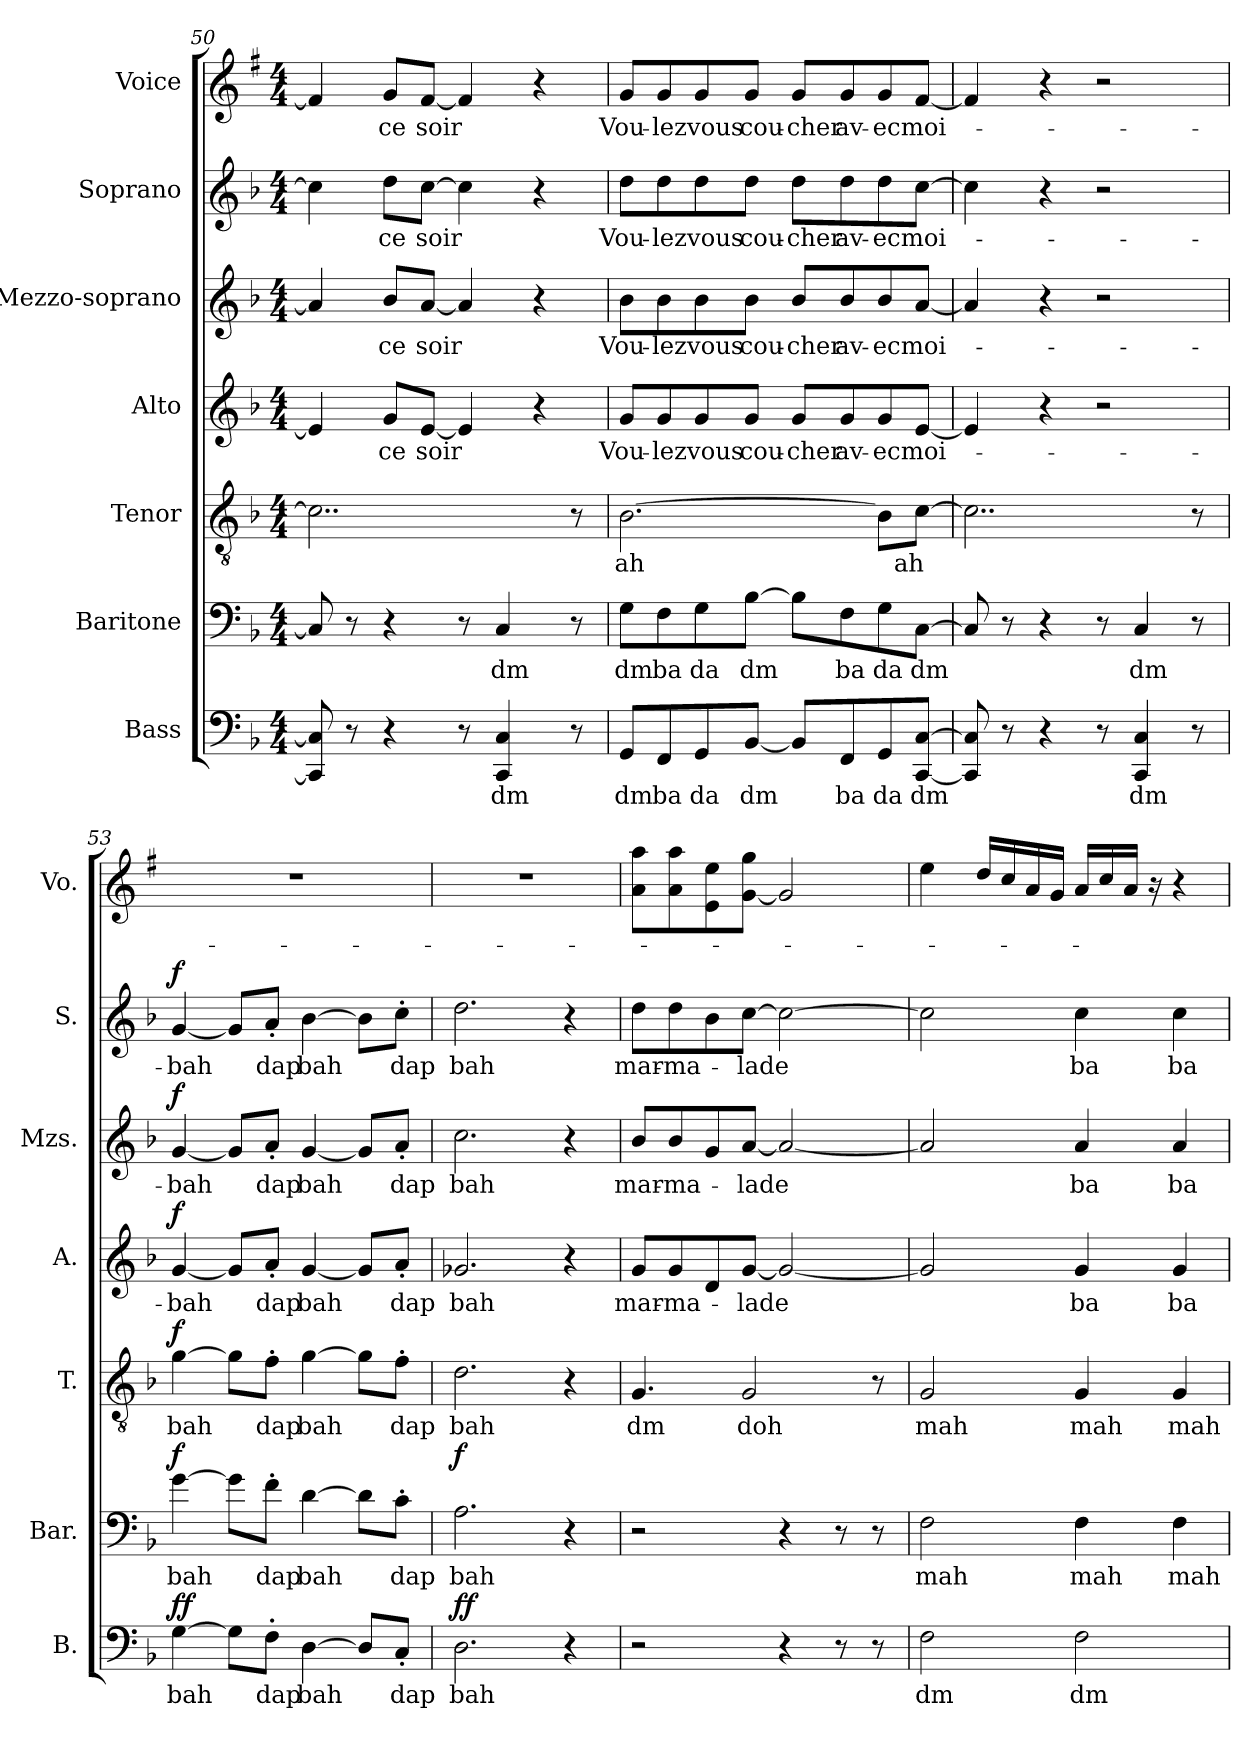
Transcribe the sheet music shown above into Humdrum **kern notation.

**kern	**text	**dynam	**kern	**text	**dynam	**kern	**text	**dynam	**kern	**text	**dynam	**kern	**text	**dynam	**kern	**text	**dynam	**kern	**text
*part7	*part7	*part7	*part6	*part6	*part6	*part5	*part5	*part5	*part4	*part4	*part4	*part3	*part3	*part3	*part2	*part2	*part2	*part1	*part1
*staff7	*staff7	*staff7	*staff6	*staff6	*staff6	*staff5	*staff5	*staff5	*staff4	*staff4	*staff4	*staff3	*staff3	*staff3	*staff2	*staff2	*staff2	*staff1	*staff1
*I"Bass	*	*	*I"Baritone	*	*	*I"Tenor	*	*	*I"Alto	*	*	*I"Mezzo-soprano	*	*	*I"Soprano	*	*	*I"Voice	*
*I'B.	*	*	*I'Bar.	*	*	*I'T.	*	*	*I'A.	*	*	*I'Mzs.	*	*	*I'S.	*	*	*I'Vo.	*
*clefF4	*	*	*clefF4	*	*	*clefGv2	*	*	*clefG2	*	*	*clefG2	*	*	*clefG2	*	*	*clefG2	*
*	*	*	*	*	*	*	*	*	*	*	*	*	*	*	*	*	*	*ITrd1c2	*
*k[b-]	*	*	*k[b-]	*	*	*k[b-]	*	*	*k[b-]	*	*	*k[b-]	*	*	*k[b-]	*	*	*k[b-]	*
*M4/4	*	*	*M4/4	*	*	*M4/4	*	*	*M4/4	*	*	*M4/4	*	*	*M4/4	*	*	*M4/4	*
=50	=50	=50	=50	=50	=50	=50	=50	=50	=50	=50	=50	=50	=50	=50	=50	=50	=50	=50	=50
8CC/] 8C/]	.	.	8C/]	.	.	2..c\]	.	.	4e/]	.	.	4a/]	.	.	4cc\]	.	.	4e/]	.
8r	.	.	8r	.	.	.	.	.	.	.	.	.	.	.	.	.	.	.	.
!	!	!	!	!	!	!	!	!	!	!LO:LY:b	!	!	!LO:LY:b	!	!	!LO:LY:b	!	!	!LO:LY:b
4r	.	.	4r	.	.	.	.	.	8g/L	ce	.	8b-/L	ce	.	8dd\L	ce	.	8f/L	ce
!	!	!	!	!	!	!	!	!	!	!LO:LY:b	!	!	!LO:LY:b	!	!	!LO:LY:b	!	!	!LO:LY:b
.	.	.	.	.	.	.	.	.	[8e/J	soir	.	[8a/J	soir	.	[8cc\J	soir	.	[8e/J	soir
8r	.	.	8r	.	.	.	.	.	4e/]	.	.	4a/]	.	.	4cc\]	.	.	4e/]	.
!	!LO:LY:b	!	!	!LO:LY:b	!	!	!	!	!	!	!	!	!	!	!	!	!	!	!
4CC/ 4C/	dm	.	4C/	dm	.	.	.	.	.	.	.	.	.	.	.	.	.	.	.
.	.	.	.	.	.	.	.	.	4r	.	.	4r	.	.	4r	.	.	4r	.
8r	.	.	8r	.	.	8r	.	.	.	.	.	.	.	.	.	.	.	.	.
=51	=51	=51	=51	=51	=51	=51	=51	=51	=51	=51	=51	=51	=51	=51	=51	=51	=51	=51	=51
!	!LO:LY:b	!	!	!LO:LY:b	!	!	!LO:LY:b	!	!	!LO:LY:b	!	!	!LO:LY:b	!	!	!LO:LY:b	!	!	!LO:LY:b
8GG/L	dm	.	8G\L	dm	.	[2.B-\	ah	.	8g/L	Vou-	.	8b-\L	Vou-	.	8dd\L	Vou-	.	8f/L	Vou-
!	!LO:LY:b	!	!	!LO:LY:b	!	!	!	!	!	!LO:LY:b	!	!	!LO:LY:b	!	!	!LO:LY:b	!	!	!LO:LY:b
8FF/	ba	.	8F\	ba	.	.	.	.	8g/	-lez	.	8b-\	-lez	.	8dd\	-lez	.	8f/	-lez
!	!LO:LY:b	!	!	!LO:LY:b	!	!	!	!	!	!LO:LY:b	!	!	!LO:LY:b	!	!	!LO:LY:b	!	!	!LO:LY:b
8GG/	da	.	8G\	da	.	.	.	.	8g/	vous	.	8b-\	vous	.	8dd\	vous	.	8f/	vous
!	!LO:LY:b	!	!	!LO:LY:b	!	!	!	!	!	!LO:LY:b	!	!	!LO:LY:b	!	!	!LO:LY:b	!	!	!LO:LY:b
[8BB-/J	dm	.	[8B-\J	dm	.	.	.	.	8g/J	cou-	.	8b-\J	cou-	.	8dd\J	cou-	.	8f/J	cou-
!	!	!	!	!	!	!	!	!	!	!LO:LY:b	!	!	!LO:LY:b	!	!	!LO:LY:b	!	!	!LO:LY:b
8BB-/L]	.	.	8B-\L]	.	.	.	.	.	8g/L	-cher	.	8b-/L	-cher	.	8dd\L	-cher	.	8f/L	-cher
!	!LO:LY:b	!	!	!LO:LY:b	!	!	!	!	!	!LO:LY:b	!	!	!LO:LY:b	!	!	!LO:LY:b	!	!	!LO:LY:b
8FF/	ba	.	8F\	ba	.	.	.	.	8g/	av-	.	8b-/	av-	.	8dd\	av-	.	8f/	av-
!	!LO:LY:b	!	!	!LO:LY:b	!	!	!	!	!	!LO:LY:b	!	!	!LO:LY:b	!	!	!LO:LY:b	!	!	!LO:LY:b
8GG/	da	.	8G\	da	.	8B-\L]	.	.	8g/	-ec	.	8b-/	-ec	.	8dd\	-ec	.	8f/	-ec
!	!LO:LY:b	!	!	!LO:LY:b	!	!	!LO:LY:b	!	!	!LO:LY:b	!	!	!LO:LY:b	!	!	!LO:LY:b	!	!	!LO:LY:b
[8CC/ [8C/J	dm	.	[8C\J	dm	.	[8c\J	ah	.	[8e/J	moi-	.	[8a/J	moi-	.	[8cc\J	moi-	.	[8e/J	moi-
!!LO:PB:g=z
=52	=52	=52	=52	=52	=52	=52	=52	=52	=52	=52	=52	=52	=52	=52	=52	=52	=52	=52	=52
8CC/] 8C/]	.	.	8C/]	.	.	2..c\]	.	.	4e/]	.	.	4a/]	.	.	4cc\]	.	.	4e/]	.
8r	.	.	8r	.	.	.	.	.	.	.	.	.	.	.	.	.	.	.	.
4r	.	.	4r	.	.	.	.	.	4r	.	.	4r	.	.	4r	.	.	4r	.
8r	.	.	8r	.	.	.	.	.	2r	.	.	2r	.	.	2r	.	.	2r	.
!	!LO:LY:b	!	!	!LO:LY:b	!	!	!	!	!	!	!	!	!	!	!	!	!	!	!
4CC/ 4C/	dm	.	4C/	dm	.	.	.	.	.	.	.	.	.	.	.	.	.	.	.
8r	.	.	8r	.	.	8r	.	.	.	.	.	.	.	.	.	.	.	.	.
=53	=53	=53	=53	=53	=53	=53	=53	=53	=53	=53	=53	=53	=53	=53	=53	=53	=53	=53	=53
!	!LO:LY:b	!LO:DY:b	!	!LO:LY:b	!	!	!LO:LY:b	!	!	!LO:LY:b	!	!	!LO:LY:b	!	!	!LO:LY:b	!	!	!
!	!	!LO:DY:n=1:b	!	!	!LO:DY:b	!	!	!LO:DY:b	!	!	!LO:DY:b	!	!	!LO:DY:b	!	!	!LO:DY:b	!	!
[4G\	bah	f f	[4g\	bah	f	[4g\	bah	f	[4g/	bah	f	[4g/	bah	f	[4g/	bah	f	1r	.
8G\L]	.	.	8g\L]	.	.	8g\L]	.	.	8g/L]	.	.	8g/L]	.	.	8g/L]	.	.	.	.
!	!LO:LY:b	!	!	!LO:LY:b	!	!	!LO:LY:b	!	!	!LO:LY:b	!	!	!LO:LY:b	!	!	!LO:LY:b	!	!	!
8F'\J	dap	.	8f'\J	dap	.	8f'\J	dap	.	8a'/J	dap	.	8a'/J	dap	.	8a'/J	dap	.	.	.
!	!LO:LY:b	!	!	!LO:LY:b	!	!	!LO:LY:b	!	!	!LO:LY:b	!	!	!LO:LY:b	!	!	!LO:LY:b	!	!	!
[4D\	bah	.	[4d\	bah	.	[4g\	bah	.	[4g/	bah	.	[4g/	bah	.	[4b-\	bah	.	.	.
8D/L]	.	.	8d\L]	.	.	8g\L]	.	.	8g/L]	.	.	8g/L]	.	.	8b-\L]	.	.	.	.
!	!LO:LY:b	!	!	!LO:LY:b	!	!	!LO:LY:b	!	!	!LO:LY:b	!	!	!LO:LY:b	!	!	!LO:LY:b	!	!	!
8C'/J	dap	.	8c'\J	dap	.	8f'\J	dap	.	8a'/J	dap	.	8a'/J	dap	.	8cc'\J	dap	.	.	.
=54	=54	=54	=54	=54	=54	=54	=54	=54	=54	=54	=54	=54	=54	=54	=54	=54	=54	=54	=54
!	!LO:LY:b	!LO:DY:b	!	!LO:LY:b	!	!	!LO:LY:b	!	!	!LO:LY:b	!	!	!LO:LY:b	!	!	!LO:LY:b	!	!	!
!	!	!LO:DY:n=1:b	!	!	!LO:DY:b	!	!	!	!	!	!	!	!	!	!	!	!	!	!
2.D\	bah	f f	2.A\	bah	f	2.d\	bah	.	2.g-X/	bah	.	2.cc\	bah	.	2.dd\	bah	.	1r	.
4r	.	.	4r	.	.	4r	.	.	4r	.	.	4r	.	.	4r	.	.	.	.
=55	=55	=55	=55	=55	=55	=55	=55	=55	=55	=55	=55	=55	=55	=55	=55	=55	=55	=55	=55
!	!	!	!	!	!	!	!LO:LY:b	!	!	!LO:LY:b	!	!	!LO:LY:b	!	!	!LO:LY:b	!	!	!
2r	.	.	2r	.	.	4.G/	dm	.	8g/L	mar-	.	8b-/L	mar-	.	8dd\L	mar-	.	8g\ 8gg\L	.
!	!	!	!	!	!	!	!	!	!	!LO:LY:b	!	!	!LO:LY:b	!	!	!LO:LY:b	!	!	!
.	.	.	.	.	.	.	.	.	8g/	-ma-	.	8b-/	-ma-	.	8dd\	-ma-	.	8g\ 8gg\	.
.	.	.	.	.	.	.	.	.	8d/	.	.	8g/	.	.	8b-\	.	.	8d\ 8dd\	.
!	!	!	!	!	!	!	!LO:LY:b	!	!	!LO:LY:b	!	!	!LO:LY:b	!	!	!LO:LY:b	!	!	!
.	.	.	.	.	.	2G/	doh	.	[8g/J	-lade	.	[8a/J	-lade	.	[8cc\J	-lade	.	[8f\ 8ff\J	.
4r	.	.	4r	.	.	.	.	.	2g/_	.	.	2a/_	.	.	2cc\_	.	.	2f/]	.
8r	.	.	8r	.	.	.	.	.	.	.	.	.	.	.	.	.	.	.	.
8r	.	.	8r	.	.	8r	.	.	.	.	.	.	.	.	.	.	.	.	.
=56	=56	=56	=56	=56	=56	=56	=56	=56	=56	=56	=56	=56	=56	=56	=56	=56	=56	=56	=56
!	!LO:LY:b	!	!	!LO:LY:b	!	!	!LO:LY:b	!	!	!	!	!	!	!	!	!	!	!	!
2F\	dm	.	2F\	mah	.	2G/	mah	.	2g/]	.	.	2a/]	.	.	2cc\]	.	.	4dd\	.
.	.	.	.	.	.	.	.	.	.	.	.	.	.	.	.	.	.	16cc/LL	.
.	.	.	.	.	.	.	.	.	.	.	.	.	.	.	.	.	.	16b-/	.
.	.	.	.	.	.	.	.	.	.	.	.	.	.	.	.	.	.	16g/	.
.	.	.	.	.	.	.	.	.	.	.	.	.	.	.	.	.	.	16f/JJ	.
!	!LO:LY:b	!	!	!LO:LY:b	!	!	!LO:LY:b	!	!	!LO:LY:b	!	!	!LO:LY:b	!	!	!LO:LY:b	!	!	!
2F\	dm	.	4F\	mah	.	4G/	mah	.	4g/	ba	.	4a/	ba	.	4cc\	ba	.	16g/LL	.
.	.	.	.	.	.	.	.	.	.	.	.	.	.	.	.	.	.	16b-/	.
.	.	.	.	.	.	.	.	.	.	.	.	.	.	.	.	.	.	16g/JJ	.
.	.	.	.	.	.	.	.	.	.	.	.	.	.	.	.	.	.	16r	.
!	!	!	!	!LO:LY:b	!	!	!LO:LY:b	!	!	!LO:LY:b	!	!	!LO:LY:b	!	!	!LO:LY:b	!	!	!
.	.	.	4F\	mah	.	4G/	mah	.	4g/	ba	.	4a/	ba	.	4cc\	ba	.	4r	.
=	=	=	=	=	=	=	=	=	=	=	=	=	=	=	=	=	=	=	=
*-	*-	*-	*-	*-	*-	*-	*-	*-	*-	*-	*-	*-	*-	*-	*-	*-	*-	*-	*-
